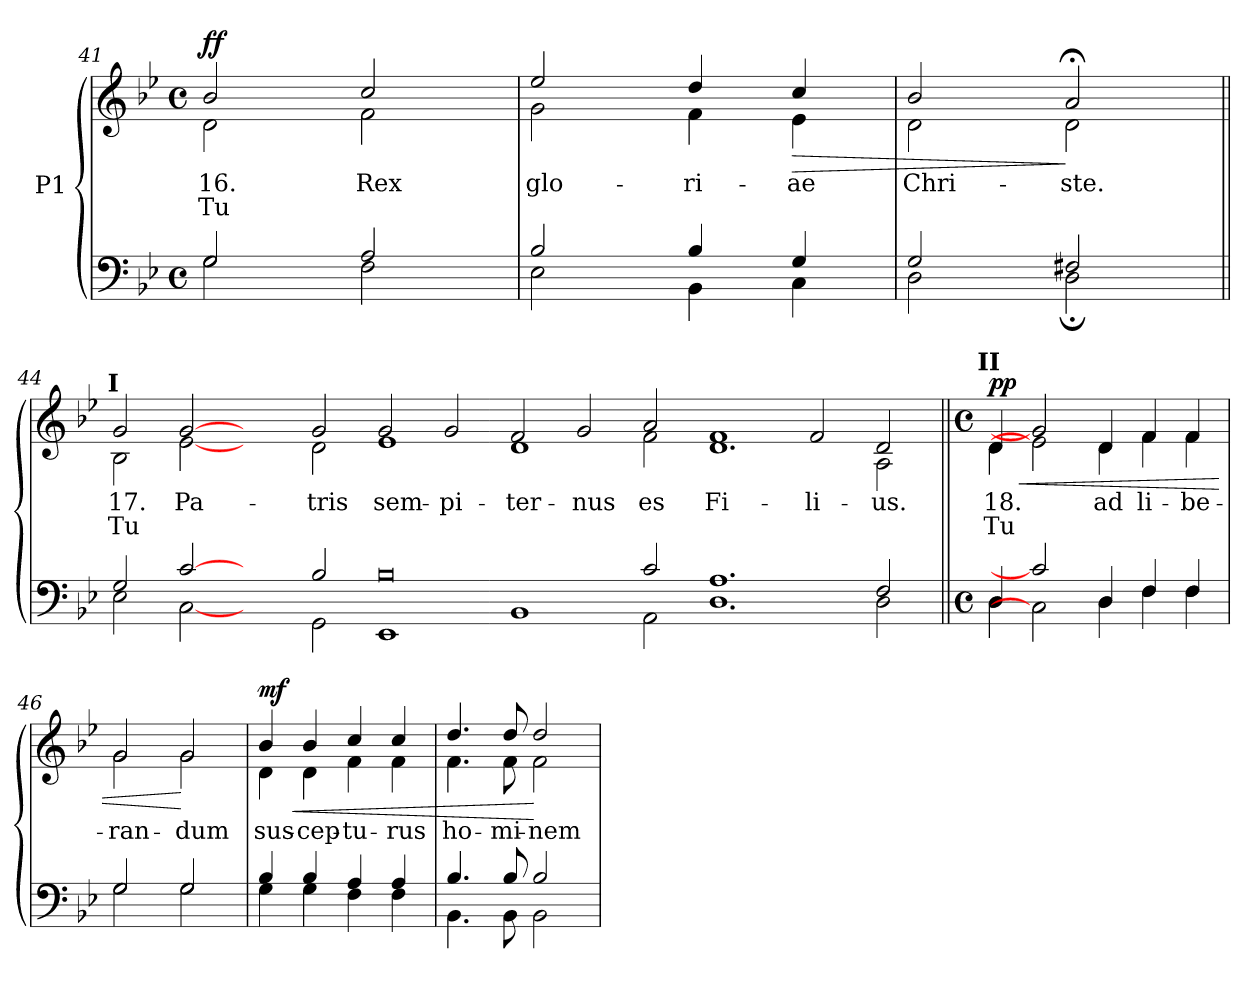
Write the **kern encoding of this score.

**kern	**kern	**text	**text	**dynam
*part1	*part1	*part1	*part1	*part1
*staff2	*staff1	*staff1	*staff1	*staff1/2
*I"P1	*	*	*	*
*clefF4	*clefG2	*	*	*
*k[b-e-]	*k[b-e-]	*	*	*
*B-:	*B-:	*	*	*
*M4/4	*M4/4	*	*	*
*met(c)	*met(c)	*	*	*
=41	=41	=41	=41	=41
*^	*	*	*	*
!	!	!LO:TX:a:B:cj:t=II	!	!	!
!	!	!	!LO:LY:b:color=#000000	!LO:LY:b:color=#000000	!
*	*	*^	*	*	*
2Gi/	2Gi\	2b-i/	2di\	16.	Tu	f f
!	!	!	!	!LO:LY:b:color=#000000	!	!
2Ai/	2Fi\	2cci/	2fi\	Rex	.	.
=42	=42	=42	=42	=42	=42	=42
!	!	!	!	!LO:LY:b:color=#000000	!	!
2B-i/	2E-i\	2ee-i/	2gi\	glo-	.	.
!	!	!	!	!LO:LY:b:color=#000000	!	!
4B-i/	4BB-i\	4ddi/	4fi\	-ri-	.	.
!	!	!	!	!LO:LY:b:color=#000000	!	!LO:HP:b
4Gi/	4Ci\	4cci/	4e-i\	-ae	.	>
=43	=43	=43	=43	=43	=43	=43
!	!	!	!	!LO:LY:b:color=#000000	!	!
2Gi/	2Di\	2b-i/	2di\	Chri-	.	.
!	!	!	!	!LO:LY:b:color=#000000	!	!
2F#Xi/	2D;i\	2a;i/	2di\	-ste.	.	]
!!LO:PB:g=z	!!
=44||	=44||	=44||	=44||	=44||	=44||	=44||
!	!	!LO:TX:a:B:cj:t=I	!	!	!	!
!	!	!	!	!LO:LY:b:color=#000000	!LO:LY:b:color=#000000	!
2Gi/	2E-i\	2gi/	2B-i\	17.	Tu	.
!	!	!	!	!LO:LY:b:color=#000000	!	!
[2ci	[2Ci	[2gi	[2e-i	Pa-	.	.
2ryy	2ryy	2ryy	2ryy	.	.	.
!	!	!	!	!LO:LY:b:color=#000000	!	!
2B-i/	2GGi\	2gi/	2di\	-tris	.	.
!	!	!	!	!LO:LY:b:color=#000000	!	!
0B-i	1EE-i	2gi/	1e-i	sem-	.	.
!	!	!	!	!LO:LY:b:color=#000000	!	!
.	.	2gi/	.	-pi-	.	.
!	!	!	!	!LO:LY:b:color=#000000	!	!
.	1BB-i	2fi/	1di	-ter-	.	.
!	!	!	!	!LO:LY:b:color=#000000	!	!
.	.	2gi/	.	-nus	.	.
!	!	!	!	!LO:LY:b:color=#000000	!	!
2ci/	2AAi\	2ai/	2fi\	es	.	.
!	!	!	!	!LO:LY:b:color=#000000	!	!
1.Ai	1.Di	1fi	1.di	Fi-	.	.
!	!	!	!	!LO:LY:b:color=#000000	!	!
.	.	2fi/	.	-li-	.	.
!	!	!	!	!LO:LY:b:color=#000000	!	!
2Fi/	2Di\	2di/	2Ai\	-us.	.	.
=45||	=45||	=45||	=45||	=45||	=45||	=45||
*M4/4	*	*M4/4	*	*	*	*
*met(c)	*	*met(c)	*	*	*	*
!	!	!LO:TX:a:B:cj:t=II	!	!	!	!
!	!	!	!	!LO:LY:b:color=#000000	!LO:LY:b:color=#000000	!LO:HP:b
4Di/	4Di\	4di/	4di\	18.	Tu	< p p
2ci]	2Ci]	2gi]	2e-i]	.	.	.
!	!	!	!	!LO:LY:b:color=#000000	!	!
4Di/	4Di\	4di/	4di\	ad	.	.
!	!	!	!	!LO:LY:b:color=#000000	!	!
4Fi/	4Fi\	4fi/	4fi\	li-	.	.
!	!	!	!	!LO:LY:b:color=#000000	!	!
4Fi/	4Fi\	4fi/	4fi\	-be-	.	.
=46	=46	=46	=46	=46	=46	=46
!	!	!	!	!LO:LY:b:color=#000000	!	!
2Gi/	2Gi\	2gi/	2gi\	-ran-	.	.
!	!	!	!	!LO:LY:b:color=#000000	!	!
2Gi/	2Gi\	2gi/	2gi\	-dum	.	[
!!LO:LB:g=z	!!
=47	=47	=47	=47	=47	=47	=47
!	!	!	!	!LO:LY:b:color=#000000	!	!LO:HP:b
4B-i/	4Gi\	4b-i/	4di\	sus-	.	< mf
!	!	!	!	!LO:LY:b:color=#000000	!	!
4B-i/	4Gi\	4b-i/	4di\	-cep-	.	.
!	!	!	!	!LO:LY:b:color=#000000	!	!
4Ai/	4Fi\	4cci/	4fi\	-tu-	.	.
!	!	!	!	!LO:LY:b:color=#000000	!	!
4Ai/	4Fi\	4cci/	4fi\	-rus	.	.
=48	=48	=48	=48	=48	=48	=48
!	!	!	!	!LO:LY:b:color=#000000	!	!
4.B-i/	4.BB-i\	4.ddi/	4.fi\	ho-	.	.
!	!	!	!	!LO:LY:b:color=#000000	!	!
8B-i/	8BB-i\	8ddi/	8fi\	-mi-	.	.
!	!	!	!	!LO:LY:b:color=#000000	!	!
2B-i/	2BB-i\	2ddi/	2fi\	-nem	.	[
*v	*v	*	*	*	*	*
*	*v	*v	*	*	*
=	=	=	=	=
*-	*-	*-	*-	*-
